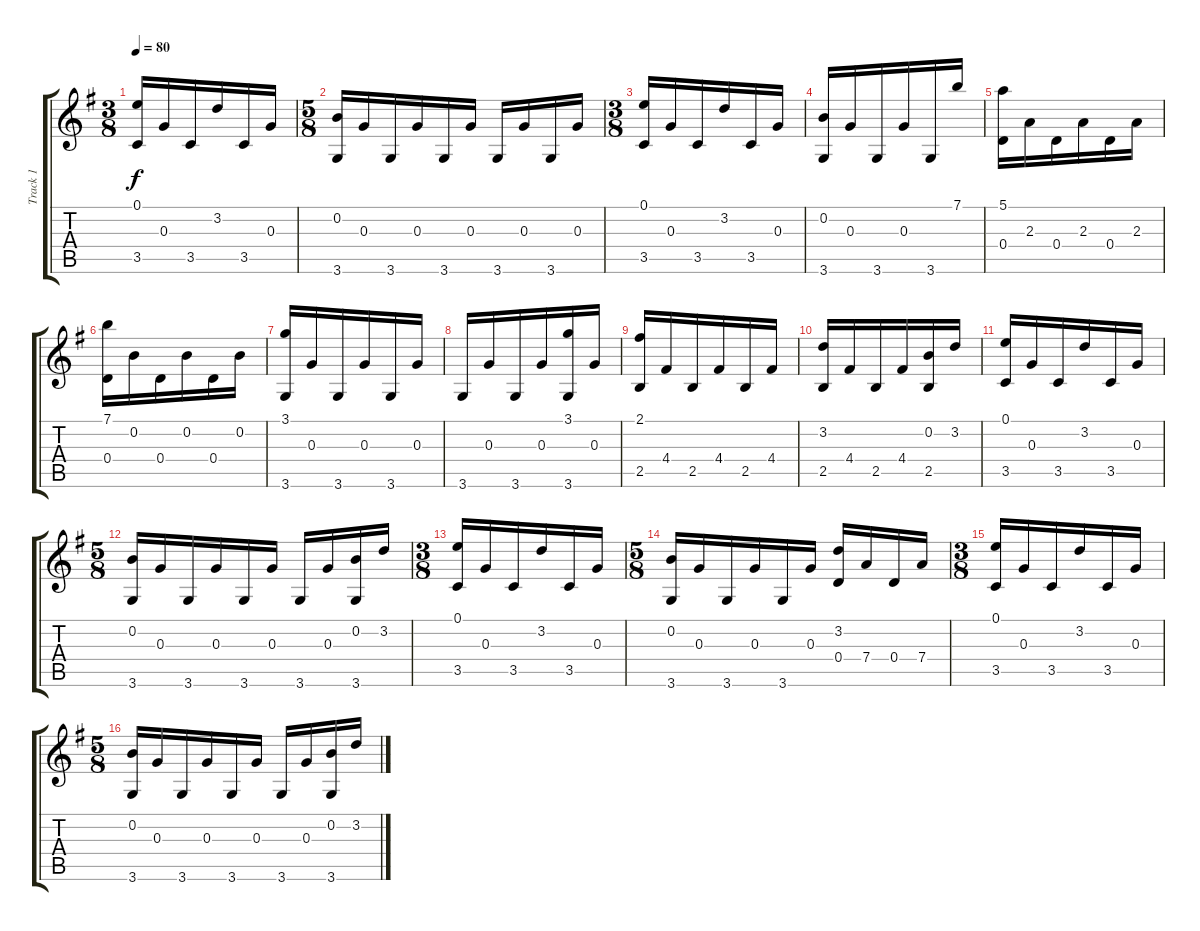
\track ("Track 1" "Track 1") {instrument acousticguitarsteel}
\staff {score tabs}
\tuning (E4 B3 G3 D3 A2 E2) {hide}
\ts (3 8)
\tempo 80
\clef g2
\ks g
(0.1 3.5).16{dy f} 0.3.16 3.5.16 3.2.16 3.5.16 0.3.16 |
\ts (5 8)
(0.2 3.6).16 0.3.16 3.6.16 0.3.16 3.6.16 0.3.16 3.6.16 0.3.16 3.6.16 0.3.16 |
\ts (3 8)
(0.1 3.5).16 0.3.16 3.5.16 3.2.16 3.5.16 0.3.16 |
(0.2 3.6).16 0.3.16 3.6.16 0.3.16 3.6.16 7.1.16 |
(5.1 0.4).16 2.3.16 0.4.16 2.3.16 0.4.16 2.3.16 |
(7.1 0.4).16 0.2.16 0.4.16 0.2.16 0.4.16 0.2.16 |
(3.1 3.6).16 0.3.16 3.6.16 0.3.16 3.6.16 0.3.16 |
3.6.16 0.3.16 3.6.16 0.3.16 (3.1 3.6).16 0.3.16 |
(2.1 2.5).16 4.4.16 2.5.16 4.4.16 2.5.16 4.4.16 |
(3.2 2.5).16 4.4.16 2.5.16 4.4.16 (0.2 2.5).16 3.2.16 |
(0.1 3.5).16 0.3.16 3.5.16 3.2.16 3.5.16 0.3.16 |
\ts (5 8)
(0.2 3.6).16 0.3.16 3.6.16 0.3.16 3.6.16 0.3.16 3.6.16 0.3.16 (0.2 3.6).16 3.2.16 |
\ts (3 8)
(0.1 3.5).16 0.3.16 3.5.16 3.2.16 3.5.16 0.3.16 |
\ts (5 8)
(0.2 3.6).16 0.3.16 3.6.16 0.3.16 3.6.16 0.3.16 (3.2 0.4).16 7.4.16 0.4.16 7.4.16 |
\ts (3 8)
(0.1 3.5).16 0.3.16 3.5.16 3.2.16 3.5.16 0.3.16 |
\ts (5 8)
(0.2 3.6).16 0.3.16 3.6.16 0.3.16 3.6.16 0.3.16 3.6.16 0.3.16 (0.2 3.6).16 3.2.16
